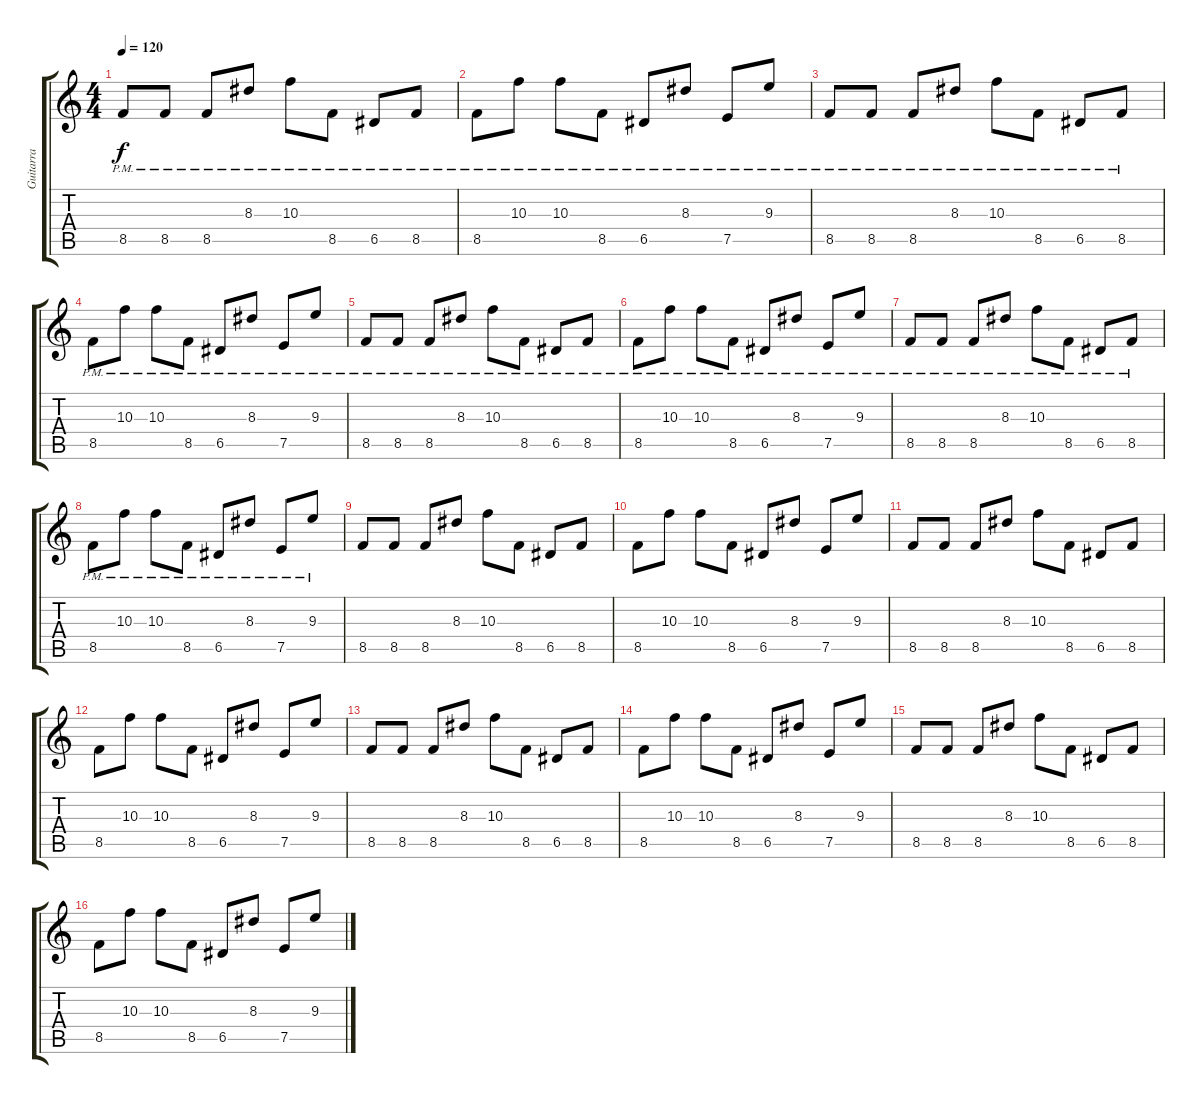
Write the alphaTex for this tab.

\track ("Guitarra" "Guitarra") {instrument distortionguitar}
\staff {score tabs}
\tuning (E4 B3 G3 D3 A2 E2) {hide}
\ts (4 4)
\tempo 120
\clef g2
\ks c
8.5{pm}.8{dy f} 8.5{pm}.8 8.5{pm}.8 8.3{pm}.8 10.3{pm}.8 8.5{pm}.8 6.5{pm}.8 8.5{pm}.8 |
8.5{pm}.8 10.3{pm}.8 10.3{pm}.8 8.5{pm}.8 6.5{pm}.8 8.3{pm}.8 7.5{pm}.8 9.3{pm}.8 |
8.5{pm}.8 8.5{pm}.8 8.5{pm}.8 8.3{pm}.8 10.3{pm}.8 8.5{pm}.8 6.5{pm}.8 8.5{pm}.8 |
8.5{pm}.8 10.3{pm}.8 10.3{pm}.8 8.5{pm}.8 6.5{pm}.8 8.3{pm}.8 7.5{pm}.8 9.3{pm}.8 |
8.5{pm}.8 8.5{pm}.8 8.5{pm}.8 8.3{pm}.8 10.3{pm}.8 8.5{pm}.8 6.5{pm}.8 8.5{pm}.8 |
8.5{pm}.8 10.3{pm}.8 10.3{pm}.8 8.5{pm}.8 6.5{pm}.8 8.3{pm}.8 7.5{pm}.8 9.3{pm}.8 |
8.5{pm}.8 8.5{pm}.8 8.5{pm}.8 8.3{pm}.8 10.3{pm}.8 8.5{pm}.8 6.5{pm}.8 8.5{pm}.8 |
8.5{pm}.8 10.3{pm}.8 10.3{pm}.8 8.5{pm}.8 6.5{pm}.8 8.3{pm}.8 7.5{pm}.8 9.3{pm}.8 |
8.5.8 8.5.8 8.5.8 8.3.8 10.3.8 8.5.8 6.5.8 8.5.8 |
8.5.8 10.3.8 10.3.8 8.5.8 6.5.8 8.3.8 7.5.8 9.3.8 |
8.5.8 8.5.8 8.5.8 8.3.8 10.3.8 8.5.8 6.5.8 8.5.8 |
8.5.8 10.3.8 10.3.8 8.5.8 6.5.8 8.3.8 7.5.8 9.3.8 |
8.5.8 8.5.8 8.5.8 8.3.8 10.3.8 8.5.8 6.5.8 8.5.8 |
8.5.8 10.3.8 10.3.8 8.5.8 6.5.8 8.3.8 7.5.8 9.3.8 |
8.5.8 8.5.8 8.5.8 8.3.8 10.3.8 8.5.8 6.5.8 8.5.8 |
8.5.8 10.3.8 10.3.8 8.5.8 6.5.8 8.3.8 7.5.8 9.3.8
